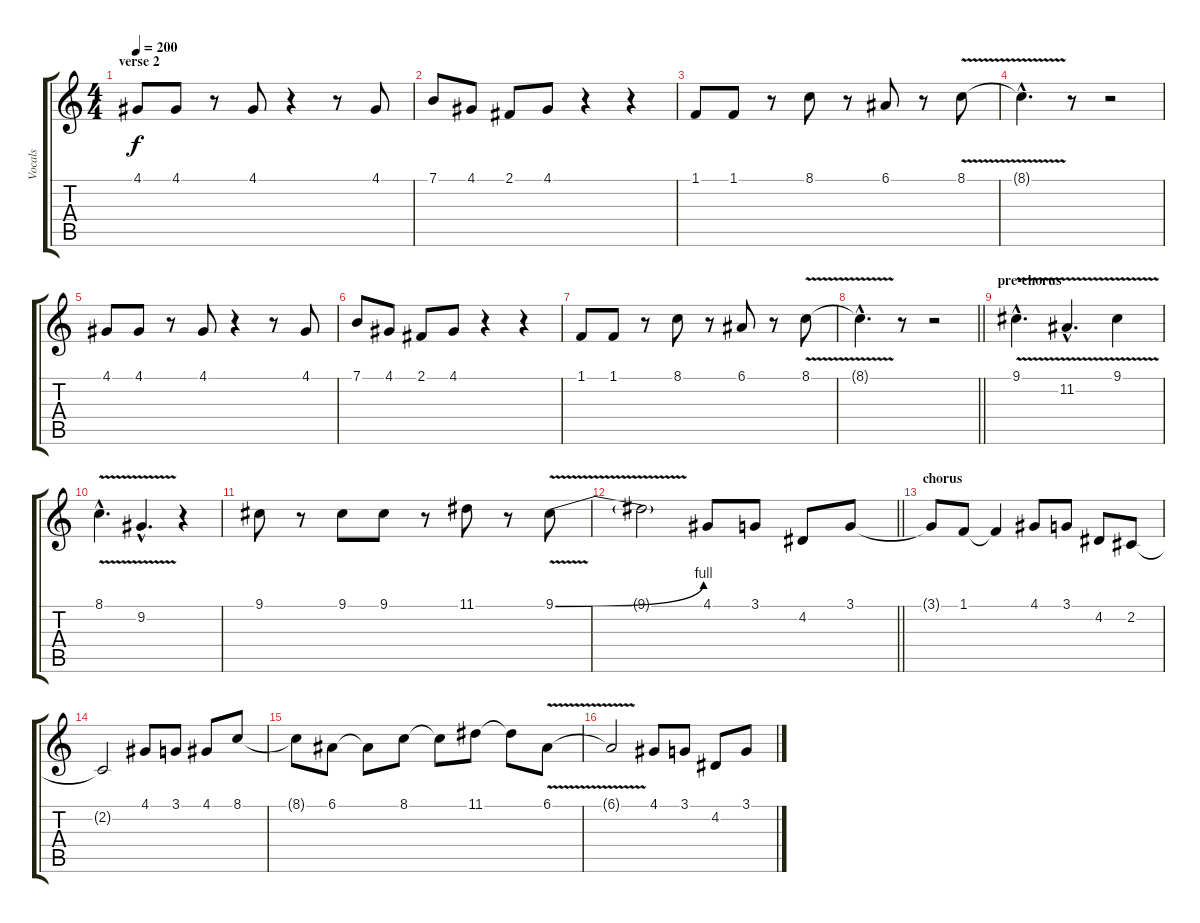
\track ("Vocals" "Vocals") {instrument oboe}
\staff {score tabs}
\tuning (E4 B3 G3 D3 A2 E2) {hide}
\ts (4 4)
\section ("" "verse 2")
\tempo 200
\clef g2
\ks c
4.1.8{dy f} 4.1.8 r.8 4.1.8 r.4 r.8 4.1.8 |
7.1.8 4.1.8 2.1.8 4.1.8 r.4 r.4 |
1.1.8 1.1.8 r.8 8.1.8 r.8 6.1.8 r.8 8.1{v}.8 |
8.1{hac t}.4{d} r.8 r.2 |
4.1.8 4.1.8 r.8 4.1.8 r.4 r.8 4.1.8 |
7.1.8 4.1.8 2.1.8 4.1.8 r.4 r.4 |
1.1.8 1.1.8 r.8 8.1.8 r.8 6.1.8 r.8 8.1{v}.8 |
\barLineRight lightlight
8.1{hac t}.4{d} r.8 r.2 |
\section ("" "pre-chorus")
9.1{v hac}.4{d} 11.2{v hac}.4{d} 9.1{v}.4 |
8.1{v hac}.4{d} 9.2{v hac}.4{d} r.4 |
9.1.8 r.8 9.1.8 9.1.8 r.8 11.1.8 r.8 9.1{be (bend 0 0 60 4) v}.8 |
\barLineRight lightlight
9.1{t}.2 4.1.8 3.1.8 4.2.8 3.1.8 |
\section ("" "chorus")
3.1{t}.8 1.1.8 1.1{t}.4 4.1.8 3.1.8 4.2.8 2.2.8 |
2.2{t}.2 4.1.8 3.1.8 4.1.8 8.1.8 |
8.1{t}.8 6.1.8 6.1{t}.8 8.1.8 8.1{t}.8 11.1.8 11.1{t}.8 6.1{v}.8 |
6.1{t}.2 4.1.8 3.1.8 4.2.8 3.1.8
